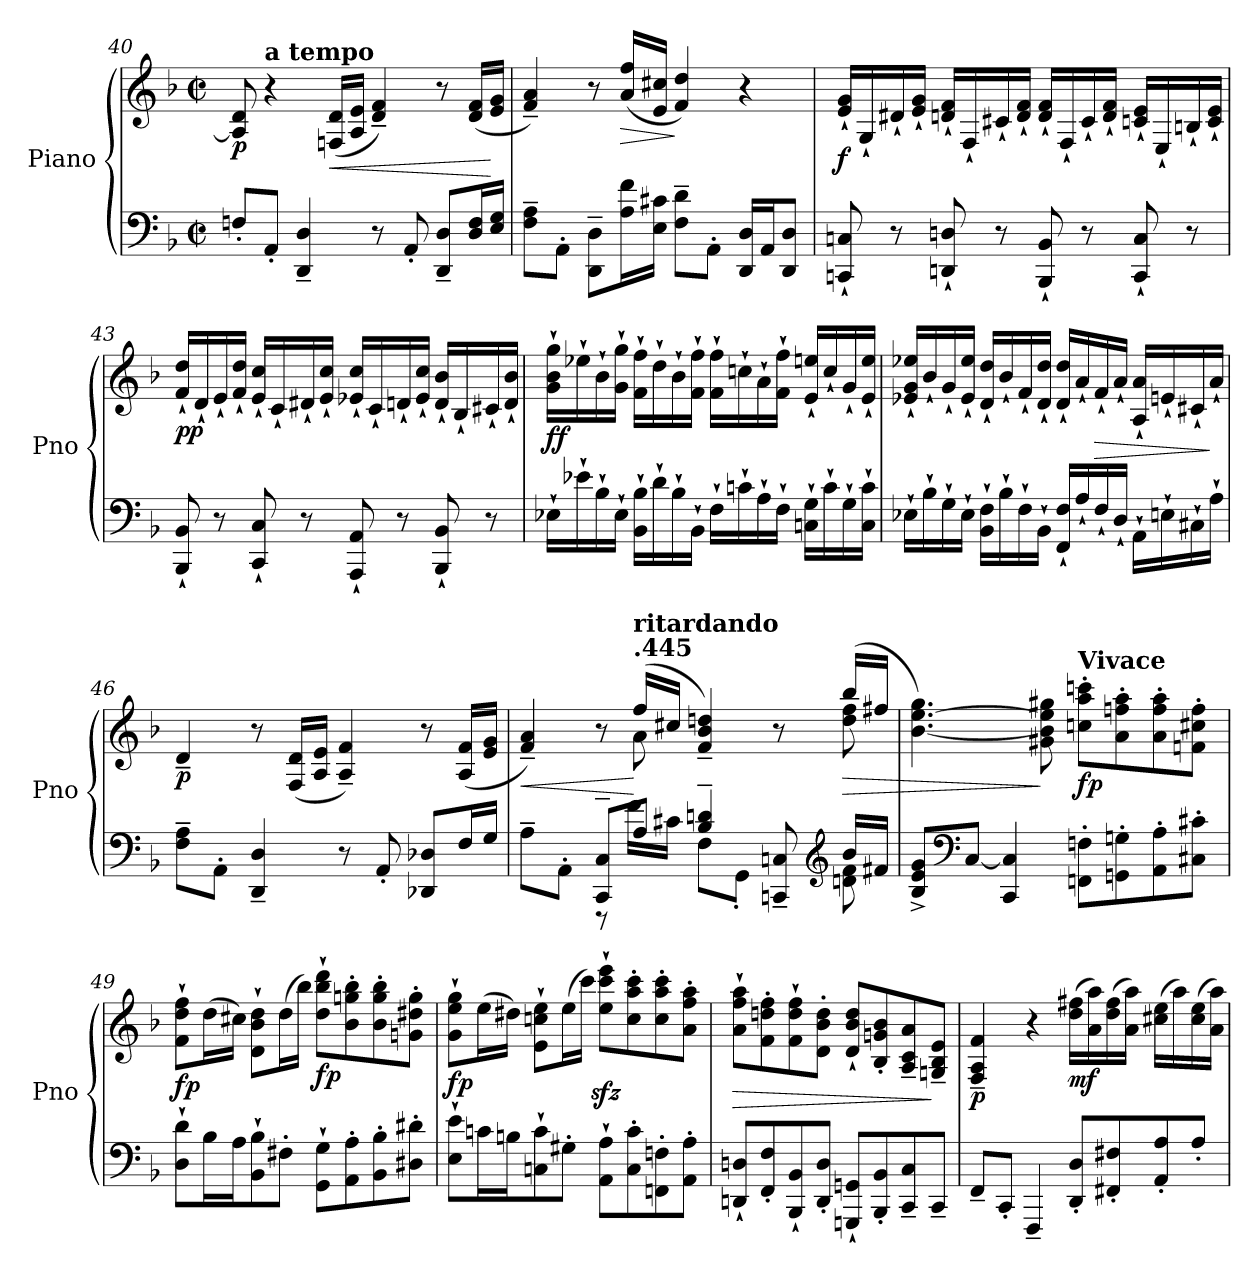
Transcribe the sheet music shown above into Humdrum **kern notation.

**kern	**kern	**dynam
*part1	*part1	*part1
*staff2	*staff1	*staff1/2
*I"Piano	*	*
*I'Pno	*	*
!!LO:LB:g=z
*clefF4	*clefG2	*
*k[b-]	*k[b-]	*
*F:	*F:	*
*M2/2	*M2/2	*
*met(c|)	*met(c|)	*
=40	=40	=40
!	!	!LO:DY:b
8Fni'/L	8A/] 8d/	p
*	*MM160	*
!	!LO:TX:a:B:t=a tempo	!
8AA'/J	4r	.
4DD/~ 4D/~	.	.
!	!	!LO:HP:b
.	(<16Fni/ 16d/LL	<
.	16A/ 16e/JJ	.
8r	4d/~ 4f/~)	.
8AA'/	.	.
8DD/~ 8D/~L	8r	.
16D/ 16F/L	(<16d/ 16f/LL	.
16E/ 16G/JJ	16e/ 16g/JJ	[
=41	=41	=41
8F\~ 8A\~L	4f/~ 4a/~)	.
8AA'\J	.	.
8DD\~ 8D\~L	8r	.
!	!	!LO:HP:b
16A\ 16f\L	(<16a/ 16ff/LL	>
16E\ 16c#X\JJ	16e/ 16cc#X/JJ	.
8F\~ 8d\~L	4f/ 4dd/)	]
8AA'\J	.	.
16DD/ 16D/LL	4r	.
16AA/J	.	.
8DD/ 8D/J	.	.
!!LO:LB:g=z
=42	=42	=42
!	!	!LO:DY:b
8CCni/` 8Cni/`	16e/` 16g/`LL	f
.	16G`/	.
8r	16d#X`/	.
.	16e/` 16g/`JJ	.
8DDni/` 8Dni/`	16dn/` 16f/`LL	.
.	16F`/	.
8r	16c#X`/	.
.	16d/` 16f/`JJ	.
8BBB-/` 8BB-/`	16d/` 16f/`LL	.
.	16F`/	.
8r	16c#`/	.
.	16d/` 16f/`JJ	.
8CC/` 8C/`	16cn/` 16e/`LL	.
.	16E`/	.
8r	16Bn`/	.
.	16c/` 16e/`JJ	.
!!LO:LB:g=z
=43	=43	=43
!	!	!LO:DY:b
8BBB-i/` 8BB-i/`	16f/` 16dd/`LL	pp
.	16d`/	.
8r	16e`/	.
.	16f/` 16dd/`JJ	.
8CC/` 8C/`	16e/` 16cc/`LL	.
.	16c`/	.
8r	16d#X`/	.
.	16e/` 16cc/`JJ	.
8AAA/` 8AA/`	16e-X/` 16cc/`LL	.
.	16c`/	.
8r	16dn`/	.
.	16e-/` 16cc/`JJ	.
8BBB-/` 8BB-/`	16d/` 16b-i/`LL	.
.	16B-i`/	.
8r	16c#X`/	.
.	16d/` 16b-/`JJ	.
=44	=44	=44
!	!	!LO:DY:b
16E-X`\LL	16g\` 16b-\` 16gg\`LL	ff
16e-X`\	16ee-X`\	.
16B-`\	16b-`\	.
16E-`\JJ	16g\` 16gg\`JJ	.
16BB-\` 16B-\`LL	16f\` 16ff\`LL	.
16d`\	16dd`\	.
16B-`\	16b-`\	.
16BB-`\JJ	16f\` 16ff\`JJ	.
16F`\LL	16f\` 16ff\`LL	.
16cni`\	16ccni`\	.
16A`\	16a`\	.
16F`\JJ	16f\` 16ff\`JJ	.
16Cni\` 16G\`LL	16e/` 16een/`LL	.
16c`\	16cc`/	.
16G`\	16g`/	.
16C\` 16c\`JJ	16e/` 16ee/`JJ	.
!!LO:LB:g=z
=45	=45	=45
16E-X`\LL	16e-X/` 16g/` 16ee-X/`LL	.
16B-`\	16b-`/	.
16G`\	16g`/	.
16E-`\JJ	16e-/` 16ee-/`JJ	.
16BB-\` 16F\`LL	16d/` 16dd/`LL	.
16B-`\	16b-`/	.
16F`\	16f`/	.
16BB-`\JJ	16d/` 16dd/`JJ	.
16FF/` 16F/`LL	16d/` 16dd/`LL	.
16A`/	16a`/	.
!	!	!LO:HP:b
16F`/	16f`/	>
16D`/JJ	16a`/JJ	.
16AA`\LL	16A/` 16a/`LL	.
16En`\	16en`/	.
16C#X`\	16c#X`/	.
16A`\JJ	16a`/JJ	]
=46	=46	=46
!	!	!LO:DY:b
8F\~ 8A\~L	4d~/	p
8AA'\J	.	.
4DD/~ 4D/~	8r	.
.	(<16F/ 16d/LL	.
.	16A/ 16e/JJ	.
8r	4A/~ 4f/~)	.
8AA'/	.	.
8DD-X/ 8D-X/L	8r	.
16F/L	(<16A/ 16f/LL	.
16G/JJ	16e/ 16g/JJ	.
!!LO:PB:g=z
=47	=47	=47
*^	*	*
!	!	!	!LO:HP:b
*	*	*^	*
8A~\L	4ryy	4f/~ 4a/~)	4.ryy	<
8AA'\J	.	.	.	.
8CC/~ 8C/~L	8r	8r	.	.
*	*	*MM66	*	*
!	!	!LO:TX:a:B:t=.445	!	!
!	!	!LO:TX:a:B:t=ritardando	!	!
8A/J	16f\LL	(>16ff/LL	8a\	[
.	16c#X\JJ	16cc#X/JJ	.	.
4B-/~ 4dni/~	8F\L	4f/~ 4b-/~ 4ddni/~)	4.ryy	.
.	8GG'\J	.	.	.
8CCni/~ 8Cni/~	8ryy	8r	.	.
*clefG2	*	*	*	*
!	!	!	!	!LO:HP:b
16b-/LL	8dni\ 8f\	(>16bb-/LL	8dd\ 8ff\	>
16f#X/JJ	.	16ff#X/JJ	.	.
*v	*v	*	*	*
*	*v	*v	*
=48	=48	=48
8B-/^ 8e/^ 8g/^L	[4.b-\ [4.ee\ 4.gg\)	.
*clefF4	*	*
[8C/J	.	.
4CC/ 4C/]	.	.
.	8g#X\ 8b-\] 8ee\] 8gg#X\	]
*	*MM160	*
!	!LO:TX:a:B:t=Vivace	!
!	!	!LO:DY:b
8FFni\' 8Fni\'L	8ccni\' 8aa\' 8cccni\'L	fp
8GGni\' 8Gni\'	8a\' 8ffni\' 8aa\'	.
8AA\' 8A\'	8a\' 8ff\' 8aa\'	.
8C#X\' 8c#X\'J	8fni\' 8cc#X\' 8ff\'J	.
!!LO:LB:g=z
=49	=49	=49
!	!	!LO:DY:b
8D\` 8d\`L	8f\` 8dd\` 8ff\`L	fp
16B-\L	(>16dd\L	.
16A\J	16cc#X\JJ)	.
8BB-\` 8B-\`	8d\` 8b-\` 8dd\`L	.
8F#X'\J	(>16dd\L	.
.	16bb-\JJ)	.
!	!	!LO:DY:b
8GG\` 8G\`L	8dd\` 8bb-\` 8ddd\`L	fp
8AA\' 8A\'	8b-\' 8ggni\' 8bb-\'	.
8BB-\' 8B-\'	8b-\' 8gg\' 8bb-\'	.
8D#X\' 8d#X\'J	8gni\' 8dd#X\' 8gg\'J	.
=50	=50	=50
!	!	!LO:DY:b
8E\` 8e\`L	8g\` 8ee\` 8gg\`L	fp
16cni\L	(>16ee\L	.
16Bn\J	16dd#X\JJ)	.
8Cni\` 8c\`	8e\` 8ccni\` 8ee\`L	.
8G#X'\J	(>16ee\L	.
.	16ccc\JJ)	.
8AA\` 8A\`L	8ee\zz<` 8ccc\zz<` 8eee\zz<`L	.
8C\' 8c\'	8cc\' 8aa\' 8ccc\'	.
8FFni\' 8Fni\'	8cc\' 8aa\' 8ccc\'	.
8AA\' 8A\'J	8a\' 8ff\' 8aa\'J	.
!!LO:LB:g=z
=51	=51	=51
!	!	!LO:HP:b
8DDni/` 8Dni/`L	8a\` 8ff\` 8aa\`L	>
8FF/' 8F/'	8f\' 8ddni\' 8ff\'	.
8BBB-i/` 8BB-i/`	8f\` 8dd\` 8ff\`	.
8DD/' 8D/'J	8d\' 8b-i\' 8dd\'J	.
8GGGni/` 8GGni/`L	8d/` 8b-/` 8dd/`L	.
8BBB-/' 8BB-/'	8B-i/' 8gni/' 8b-/'	.
8CC/~ 8C/~	8A/~ 8c/~ 8a/~	.
8CC~/J	8Gni/~ 8B-/~ 8e/~J	]
=52	=52	=52
!	!	!LO:DY:b
8FF~/L	4F/~ 4A/~ 4f/~	p
8CC'/J	.	.
4FFF~/	4r	.
!	!	!LO:DY:b
8DD/' 8D/'L	(>16dd\ 16ff#X\LL	mf
.	16a\ 16aa\)	.
8FF#X/' 8F#X/'	(>16dd\ 16ff#\	.
.	16a\ 16aa\JJ)	.
8AA/' 8A/'	(>16cc#X\ 16ee\LL	.
.	16aa\)	.
8A'/J	(>16cc#\ 16ee\	.
.	16a\ 16aa\JJ)	.
=	=	=
*-	*-	*-
